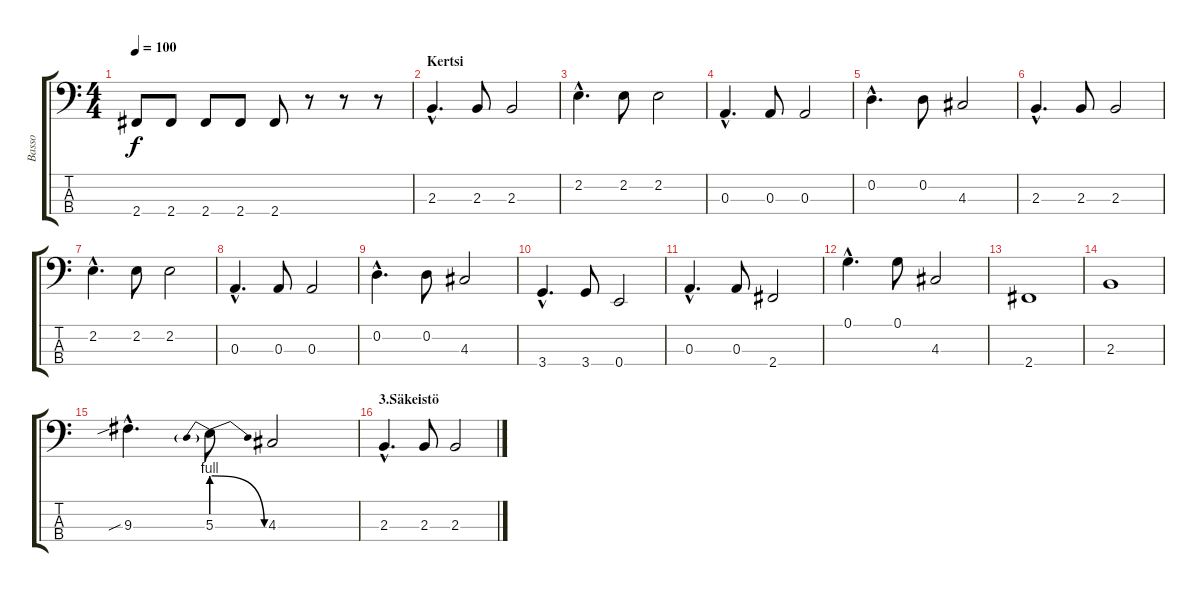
\track ("Basso" "Basso") {instrument electricbassfinger}
\staff {score tabs}
\tuning (G2 D2 A1 E1) {hide}
\ts (4 4)
\tempo 100
\clef f4
\ks c
2.4.8{dy f} 2.4.8 2.4.8 2.4.8 2.4.8 r.8 r.8 r.8 |
\section ("" "Kertsi")
2.3{hac}.4{d} 2.3.8 2.3.2 |
2.2{hac}.4{d} 2.2.8 2.2.2 |
0.3{hac}.4{d} 0.3.8 0.3.2 |
0.2{hac}.4{d} 0.2.8 4.3.2 |
2.3{hac}.4{d} 2.3.8 2.3.2 |
2.2{hac}.4{d} 2.2.8 2.2.2 |
0.3{hac}.4{d} 0.3.8 0.3.2 |
0.2{hac}.4{d} 0.2.8 4.3.2 |
3.4{hac}.4{d} 3.4.8 0.4.2 |
0.3{hac}.4{d} 0.3.8 2.4.2 |
0.1{hac}.4{d} 0.1.8 4.3.2 |
2.4.1 |
2.3.1 |
9.3{sib hac}.4{d} 5.3{be (prebendrelease 0 4 60 0)}.8 4.3.2 |
\section ("" "3.Säkeistö")
2.3{hac}.4{d} 2.3.8 2.3.2
